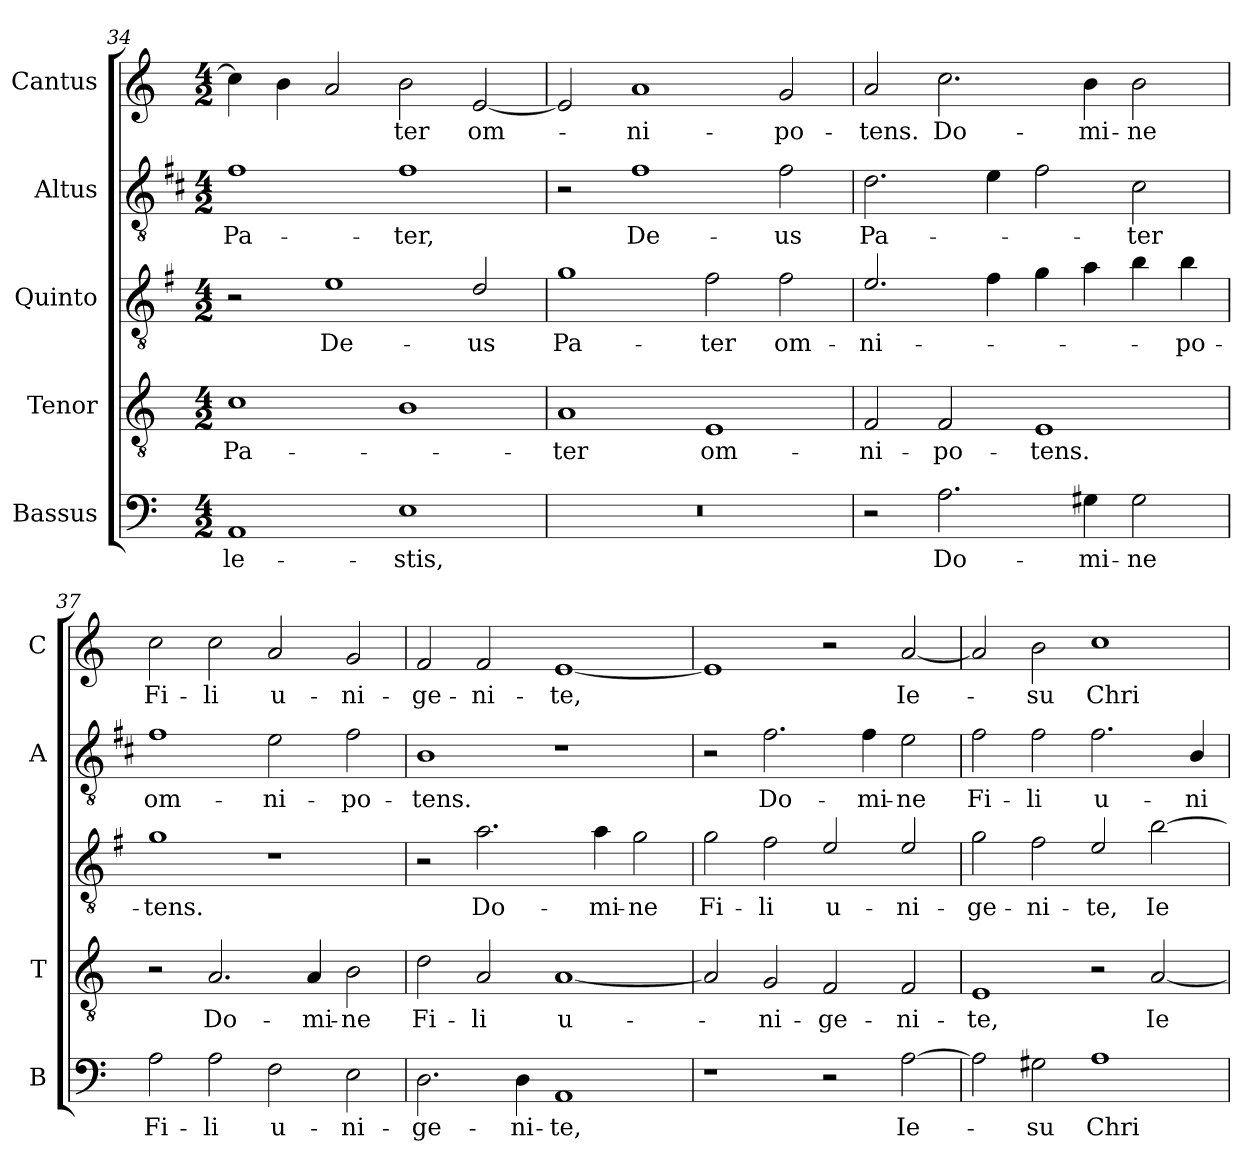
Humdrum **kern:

**kern	**text	**kern	**text	**kern	**text	**kern	**text	**kern	**text
*part5	*part5	*part4	*part4	*part3	*part3	*part2	*part2	*part1	*part1
*staff5	*staff5	*staff4	*staff4	*staff3	*staff3	*staff2	*staff2	*staff1	*staff1
*I"Bassus	*	*I"Tenor	*	*I"Quinto	*	*I"Altus	*	*I"Cantus	*
*I'B	*	*I'T	*	*	*	*I'A	*	*I'C	*
*clefF4	*	*clefGv2	*	*clefGv2	*	*clefGv2	*	*clefG2	*
*	*	*	*	*ITrd4c7	*	*ITrd1c2	*	*	*
*k[]	*	*k[]	*	*k[]	*	*k[]	*	*k[]	*
*C:	*	*C:	*	*C:	*	*C:	*	*C:	*
*M4/2	*	*M4/2	*	*M4/2	*	*M4/2	*	*M4/2	*
=34	=34	=34	=34	=34	=34	=34	=34	=34	=34
!	!LO:LY:b	!	!LO:LY:b	!	!	!	!LO:LY:b	!	!
1AA	-le-	1c	Pa-	2r	.	1e	Pa-	4cc\]	.
.	.	.	.	.	.	.	.	4b\	.
!	!	!	!	!	!LO:LY:b	!	!	!	!
.	.	.	.	1A	De-	.	.	2a/	.
!	!LO:LY:b	!	!	!	!	!	!LO:LY:b	!	!LO:LY:b
1E	-stis,	1B	.	.	.	1e	-ter,	2b\	-ter
!	!	!	!	!	!LO:LY:b	!	!	!	!LO:LY:b
.	.	.	.	2G/	-us	.	.	[2e/	om-
=35	=35	=35	=35	=35	=35	=35	=35	=35	=35
!	!	!	!LO:LY:b	!	!LO:LY:b	!	!	!	!
0r	.	1A	-ter	1c	Pa-	2r	.	2e/]	.
!	!	!	!	!	!	!	!LO:LY:b	!	!LO:LY:b
.	.	.	.	.	.	1e	De-	1a	-ni-
!	!	!	!LO:LY:b	!	!LO:LY:b	!	!	!	!
.	.	1E	om-	2B\	-ter	.	.	.	.
!	!	!	!	!	!LO:LY:b	!	!LO:LY:b	!	!LO:LY:b
.	.	.	.	2B\	om-	2e\	-us	2g/	-po-
=36	=36	=36	=36	=36	=36	=36	=36	=36	=36
!	!	!	!LO:LY:b	!	!LO:LY:b	!	!LO:LY:b	!	!LO:LY:b
2r	.	2F/	-ni-	2.A/	-ni-	2.c\	Pa-	2a/	-tens.
!	!LO:LY:b	!	!LO:LY:b	!	!	!	!	!	!LO:LY:b
2.A\	Do-	2F/	-po-	.	.	.	.	2.cc\	Do-
.	.	.	.	4B\	.	4d\	.	.	.
!	!	!	!LO:LY:b	!	!	!	!	!	!
.	.	1E	-tens.	4c\	.	2e\	.	.	.
!	!LO:LY:b	!	!	!	!	!	!	!	!LO:LY:b
4G#X\	-mi-	.	.	4d\	.	.	.	4b\	-mi-
!	!LO:LY:b	!	!	!	!	!	!LO:LY:b	!	!LO:LY:b
2G#\	-ne	.	.	4e\	.	2B\	-ter	2b\	-ne
!	!	!	!	!	!LO:LY:b	!	!	!	!
.	.	.	.	4e\	-po-	.	.	.	.
!!LO:PB:g=z
=37	=37	=37	=37	=37	=37	=37	=37	=37	=37
!	!LO:LY:b	!	!	!	!LO:LY:b	!	!LO:LY:b	!	!LO:LY:b
2A\	Fi-	2r	.	1c	-tens.	1e	om-	2cc\	Fi-
!	!LO:LY:b	!	!LO:LY:b	!	!	!	!	!	!LO:LY:b
2A\	-li	2.A/	Do-	.	.	.	.	2cc\	-li
!	!LO:LY:b	!	!	!	!	!	!LO:LY:b	!	!LO:LY:b
2F\	u-	.	.	1r	.	2d\	-ni-	2a/	u-
!	!	!	!LO:LY:b	!	!	!	!	!	!
.	.	4A/	-mi-	.	.	.	.	.	.
!	!LO:LY:b	!	!LO:LY:b	!	!	!	!LO:LY:b	!	!LO:LY:b
2E\	-ni-	2B\	-ne	.	.	2e\	-po-	2g/	-ni-
=38	=38	=38	=38	=38	=38	=38	=38	=38	=38
!	!LO:LY:b	!	!LO:LY:b	!	!	!	!LO:LY:b	!	!LO:LY:b
2.D\	-ge-	2d\	Fi-	2r	.	1A	-tens.	2f/	-ge-
!	!	!	!LO:LY:b	!	!LO:LY:b	!	!	!	!LO:LY:b
.	.	2A/	-li	2.d\	Do-	.	.	2f/	-ni-
!	!LO:LY:b	!	!	!	!	!	!	!	!
4D\	-ni-	.	.	.	.	.	.	.	.
!	!LO:LY:b	!	!LO:LY:b	!	!	!	!	!	!LO:LY:b
1AA	-te,	[1A	u-	.	.	1r	.	[1e	-te,
!	!	!	!	!	!LO:LY:b	!	!	!	!
.	.	.	.	4d\	-mi-	.	.	.	.
!	!	!	!	!	!LO:LY:b	!	!	!	!
.	.	.	.	2c\	-ne	.	.	.	.
=39	=39	=39	=39	=39	=39	=39	=39	=39	=39
!	!	!	!	!	!LO:LY:b	!	!	!	!
1r	.	2A/]	.	2c\	Fi-	2r	.	1e]	.
!	!	!	!LO:LY:b	!	!LO:LY:b	!	!LO:LY:b	!	!
.	.	2G/	-ni-	2B\	-li	2.e\	Do-	.	.
!	!	!	!LO:LY:b	!	!LO:LY:b	!	!	!	!
2r	.	2F/	-ge-	2A/	u-	.	.	2r	.
!	!	!	!	!	!	!	!LO:LY:b	!	!
.	.	.	.	.	.	4e\	-mi-	.	.
!	!LO:LY:b	!	!LO:LY:b	!	!LO:LY:b	!	!LO:LY:b	!	!LO:LY:b
[2A\	Ie-	2F/	-ni-	2A/	-ni-	2d\	-ne	[2a/	Ie-
=40	=40	=40	=40	=40	=40	=40	=40	=40	=40
!	!	!	!LO:LY:b	!	!LO:LY:b	!	!LO:LY:b	!	!
2A\]	.	1E	-te,	2c\	-ge-	2e\	Fi-	2a/]	.
!	!LO:LY:b	!	!	!	!LO:LY:b	!	!LO:LY:b	!	!LO:LY:b
2G#X\	-su	.	.	2B\	-ni-	2e\	-li	2b\	-su
!	!LO:LY:b	!	!	!	!LO:LY:b	!	!LO:LY:b	!	!LO:LY:b
1A	Chri-	2r	.	2A/	-te,	2.e\	u-	1cc	Chri-
!	!	!	!LO:LY:b	!	!LO:LY:b	!	!	!	!
.	.	[2A/	Ie-	[2e\	Ie-	.	.	.	.
!	!	!	!	!	!	!	!LO:LY:b	!	!
.	.	.	.	.	.	4A/	-ni-	.	.
=	=	=	=	=	=	=	=	=	=
*-	*-	*-	*-	*-	*-	*-	*-	*-	*-
